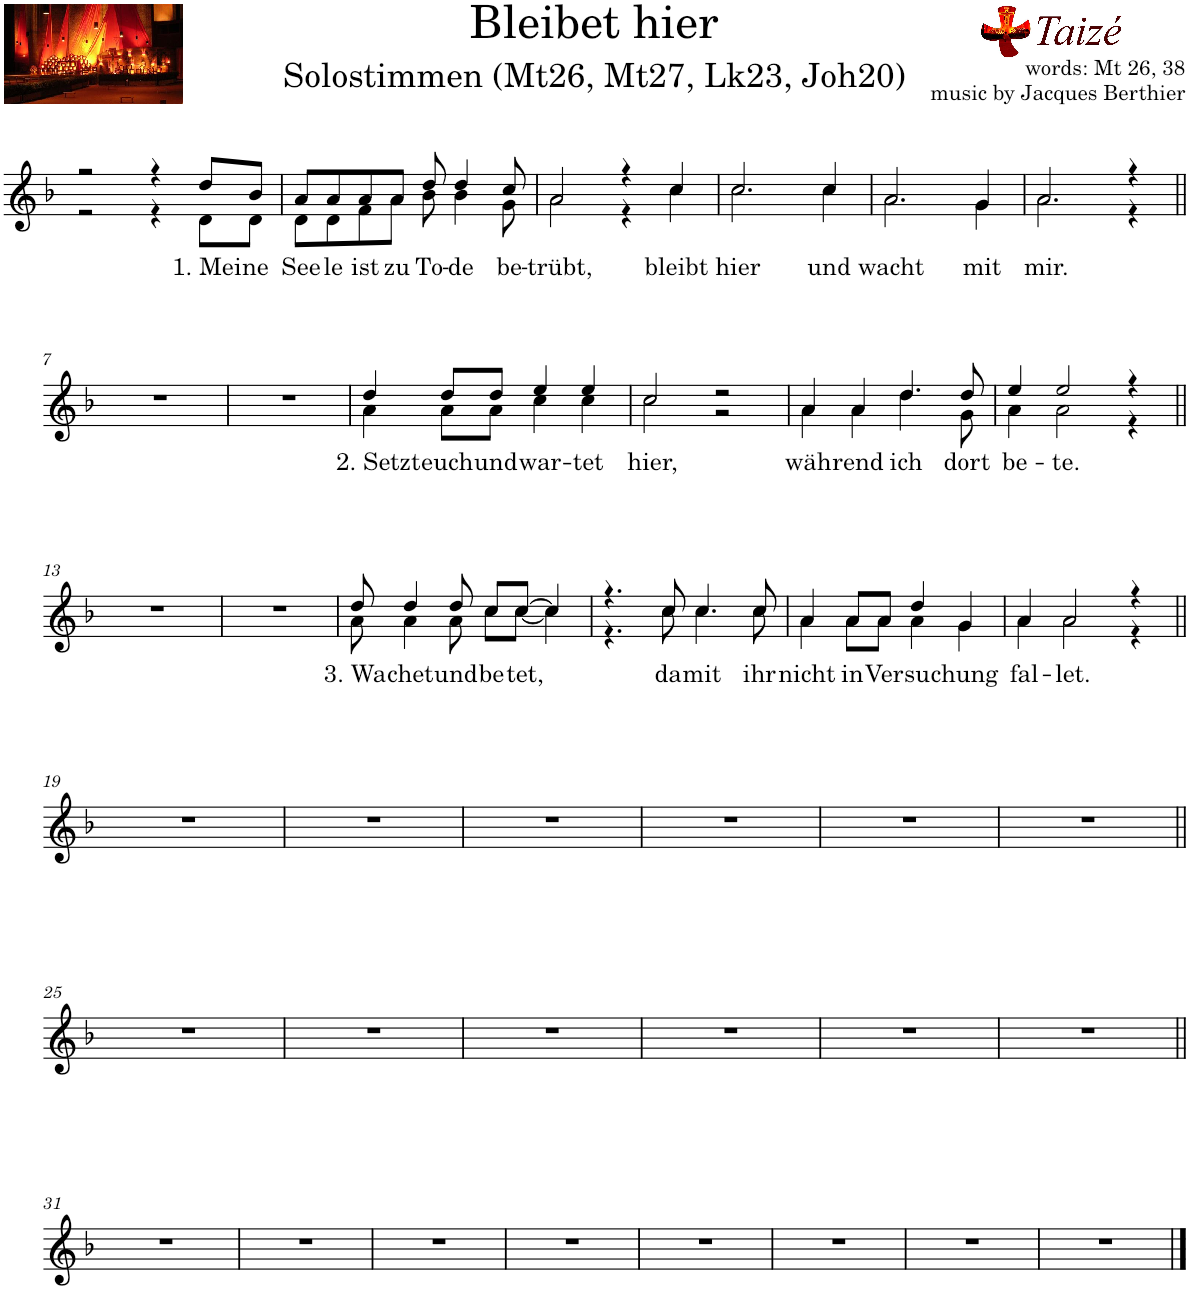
**kern	**text
*part1	*part1
*staff1	*staff1
*I"Stimme	*
!!LO:PB:g=z
*clefG2	*
*k[b-]	*
*M4/4	*
*met(c)	*
=1	=1
*^	*
2r	2r	.
4r	4r	.
!	!	!LO:LY:b
8dd/L	8d\L	1. Mei-
!	!	!LO:LY:b
8b-/J	8d\J	-ne
=2	=2	=2
!	!	!LO:LY:b
8a/L	8d\L	See-
!	!	!LO:LY:b
8a/	8d\	-le
!	!	!LO:LY:b
8a/	8f\	ist
!	!	!LO:LY:b
8a/J	8a\J	zu
!	!	!LO:LY:b
8dd/	8b-\	To-
!	!	!LO:LY:b
4dd/	4b-\	-de
!	!	!LO:LY:b
8cc/	8g\	be-
=3	=3	=3
!	!	!LO:LY:b
2a/	2a\	-trübt,
4r	4r	.
!	!	!LO:LY:b
4cc/	4cc\	bleibt
=4	=4	=4
!	!	!LO:LY:b
2.cc/	2.cc\	hier
!	!	!LO:LY:b
4cc/	4cc\	und
=5	=5	=5
!	!	!LO:LY:b
2.a/	2.a\	wacht
!	!	!LO:LY:b
4g/	4g\	mit
=6	=6	=6
!	!	!LO:LY:b
2.a/	2.a\	mir.
4r	4r	.
*v	*v	*
!!LO:LB:g=z
=7||	=7||
1r	.
=8	=8
1r	.
=9	=9
!	!LO:LY:b
*^	*
4dd/	4a\	2. Setzt
!	!	!LO:LY:b
8dd/L	8a\L	euch
!	!	!LO:LY:b
8dd/J	8a\J	und
!	!	!LO:LY:b
4ee/	4cc\	war-
!	!	!LO:LY:b
4ee/	4cc\	-tet
=10	=10	=10
!	!	!LO:LY:b
2cc/	2cc\	hier,
2r	2r	.
=11	=11	=11
!	!	!LO:LY:b
4a/	4a\	wäh-
!	!	!LO:LY:b
4a/	4a\	-rend
!	!	!LO:LY:b
4.dd/	4.dd\	ich
!	!	!LO:LY:b
8dd/	8g\	dort
=12	=12	=12
!	!	!LO:LY:b
4ee/	4a\	be-
!	!	!LO:LY:b
2ee/	2a\	-te.
4r	4r	.
*v	*v	*
!!LO:LB:g=z
=13||	=13||
1r	.
=14	=14
1r	.
=15	=15
!	!LO:LY:b
*^	*
8dd/	8a\	3. Wa-
!	!	!LO:LY:b
4dd/	4a\	-chet
!	!	!LO:LY:b
8dd/	8a\	und
!	!	!LO:LY:b
8cc/L	8cc\L	be-
!	!	!LO:LY:b
[8cc/J	[8cc\J	-tet,
4cc/]	4cc\]	.
=16	=16	=16
4.r	4.r	.
!	!	!LO:LY:b
8cc/	8cc\	da-
!	!	!LO:LY:b
4.cc/	4.cc\	-mit
!	!	!LO:LY:b
8cc/	8cc\	ihr
=17	=17	=17
!	!	!LO:LY:b
4a/	4a\	nicht
!	!	!LO:LY:b
8a/L	8a\L	in
!	!	!LO:LY:b
8a/J	8a\J	Ver-
!	!	!LO:LY:b
4dd/	4a\	-su-
!	!	!LO:LY:b
4g/	4g\	-chung
=18	=18	=18
!	!	!LO:LY:b
4a/	4a\	fal-
!	!	!LO:LY:b
2a/	2a\	-let.
4r	4r	.
*v	*v	*
!!LO:LB:g=z
=19||	=19||
1r	.
=20	=20
1r	.
=21	=21
1r	.
=22	=22
1r	.
=23	=23
1r	.
=24	=24
1r	.
!!LO:LB:g=z
=25||	=25||
1r	.
=26	=26
1r	.
=27	=27
1r	.
=28	=28
1r	.
=29	=29
1r	.
=30	=30
1r	.
!!LO:LB:g=z
=31||	=31||
1r	.
=32	=32
1r	.
=33	=33
1r	.
=34	=34
1r	.
=35	=35
1r	.
=36	=36
1r	.
=37	=37
1r	.
=38	=38
1r	.
==	==
*-	*-
